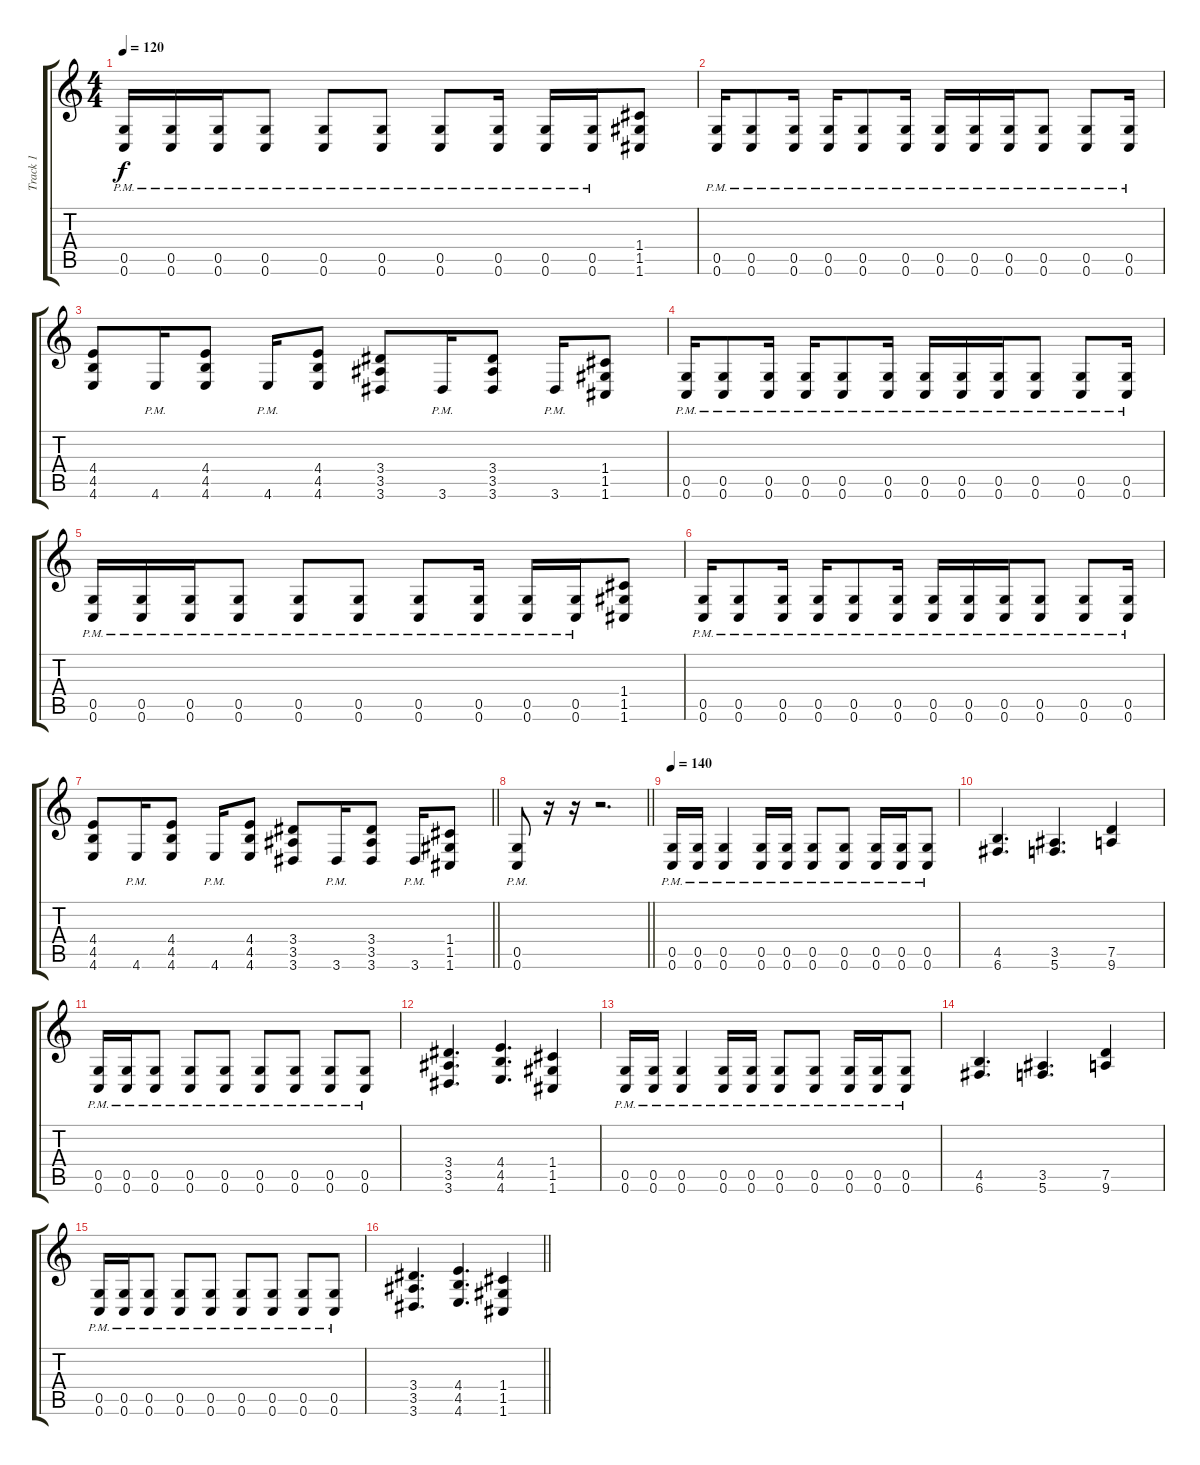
\track ("Track 1" "Track 1") {instrument distortionguitar}
\staff {score tabs}
\tuning (D4 A3 F3 C3 G2 C2) {hide}
\ts (4 4)
\tempo 120
\clef g2
\ks c
(0.5{pm} 0.6{pm}).16{dy f} (0.5{pm} 0.6{pm}).16 (0.5{pm} 0.6{pm}).16 (0.5{pm} 0.6{pm}).8 (0.5{pm} 0.6{pm}).8 (0.5{pm} 0.6{pm}).8 (0.5{pm} 0.6{pm}).8 (0.5{pm} 0.6{pm}).16 (0.5{pm} 0.6{pm}).16 (0.5{pm} 0.6{pm}).16 (1.4 1.5 1.6).8 |
(0.5{pm} 0.6{pm}).16 (0.5{pm} 0.6{pm}).8 (0.5{pm} 0.6{pm}).16 (0.5{pm} 0.6{pm}).16 (0.5{pm} 0.6{pm}).8 (0.5{pm} 0.6{pm}).16 (0.5{pm} 0.6{pm}).16 (0.5{pm} 0.6{pm}).16 (0.5{pm} 0.6{pm}).16 (0.5{pm} 0.6{pm}).8 (0.5{pm} 0.6{pm}).8 (0.5{pm} 0.6{pm}).16 |
(4.4 4.5 4.6).8 4.6{pm}.16 (4.4 4.5 4.6).8 4.6{pm}.16 (4.4 4.5 4.6).8 (3.4 3.5 3.6).8 3.6{pm}.16 (3.4 3.5 3.6).8 3.6{pm}.16 (1.4 1.5 1.6).8 |
(0.5{pm} 0.6{pm}).16 (0.5{pm} 0.6{pm}).8 (0.5{pm} 0.6{pm}).16 (0.5{pm} 0.6{pm}).16 (0.5{pm} 0.6{pm}).8 (0.5{pm} 0.6{pm}).16 (0.5{pm} 0.6{pm}).16 (0.5{pm} 0.6{pm}).16 (0.5{pm} 0.6{pm}).16 (0.5{pm} 0.6{pm}).8 (0.5{pm} 0.6{pm}).8 (0.5{pm} 0.6{pm}).16 |
(0.5{pm} 0.6{pm}).16 (0.5{pm} 0.6{pm}).16 (0.5{pm} 0.6{pm}).16 (0.5{pm} 0.6{pm}).8 (0.5{pm} 0.6{pm}).8 (0.5{pm} 0.6{pm}).8 (0.5{pm} 0.6{pm}).8 (0.5{pm} 0.6{pm}).16 (0.5{pm} 0.6{pm}).16 (0.5{pm} 0.6{pm}).16 (1.4 1.5 1.6).8 |
(0.5{pm} 0.6{pm}).16 (0.5{pm} 0.6{pm}).8 (0.5{pm} 0.6{pm}).16 (0.5{pm} 0.6{pm}).16 (0.5{pm} 0.6{pm}).8 (0.5{pm} 0.6{pm}).16 (0.5{pm} 0.6{pm}).16 (0.5{pm} 0.6{pm}).16 (0.5{pm} 0.6{pm}).16 (0.5{pm} 0.6{pm}).8 (0.5{pm} 0.6{pm}).8 (0.5{pm} 0.6{pm}).16 |
\barLineRight lightlight
(4.4 4.5 4.6).8 4.6{pm}.16 (4.4 4.5 4.6).8 4.6{pm}.16 (4.4 4.5 4.6).8 (3.4 3.5 3.6).8 3.6{pm}.16 (3.4 3.5 3.6).8 3.6{pm}.16 (1.4 1.5 1.6).8 |
\section ("" "")
\barLineRight lightlight
(0.5{pm} 0.6{pm}).8 r.16 r.16 r.2{d} |
\section ("" "")
\tempo 140
(0.5{pm} 0.6{pm}).16 (0.5{pm} 0.6{pm}).16 (0.5{pm} 0.6{pm}).4 (0.5{pm} 0.6{pm}).16 (0.5{pm} 0.6{pm}).16 (0.5{pm} 0.6{pm}).8 (0.5{pm} 0.6{pm}).8 (0.5{pm} 0.6{pm}).16 (0.5{pm} 0.6{pm}).16 (0.5{pm} 0.6{pm}).8 |
(4.5 6.6).4{d} (3.5 5.6).4{d} (7.5 9.6).4 |
(0.5{pm} 0.6{pm}).16 (0.5{pm} 0.6{pm}).16 (0.5{pm} 0.6{pm}).8 (0.5{pm} 0.6{pm}).8 (0.5{pm} 0.6{pm}).8 (0.5{pm} 0.6{pm}).8 (0.5{pm} 0.6{pm}).8 (0.5{pm} 0.6{pm}).8 (0.5{pm} 0.6{pm}).8 |
(3.4 3.5 3.6).4{d} (4.4 4.5 4.6).4{d} (1.4 1.5 1.6).4 |
(0.5{pm} 0.6{pm}).16 (0.5{pm} 0.6{pm}).16 (0.5{pm} 0.6{pm}).4 (0.5{pm} 0.6{pm}).16 (0.5{pm} 0.6{pm}).16 (0.5{pm} 0.6{pm}).8 (0.5{pm} 0.6{pm}).8 (0.5{pm} 0.6{pm}).16 (0.5{pm} 0.6{pm}).16 (0.5{pm} 0.6{pm}).8 |
(4.5 6.6).4{d} (3.5 5.6).4{d} (7.5 9.6).4 |
(0.5{pm} 0.6{pm}).16 (0.5{pm} 0.6{pm}).16 (0.5{pm} 0.6{pm}).8 (0.5{pm} 0.6{pm}).8 (0.5{pm} 0.6{pm}).8 (0.5{pm} 0.6{pm}).8 (0.5{pm} 0.6{pm}).8 (0.5{pm} 0.6{pm}).8 (0.5{pm} 0.6{pm}).8 |
\barLineRight lightlight
(3.4 3.5 3.6).4{d} (4.4 4.5 4.6).4{d} (1.4 1.5 1.6).4
